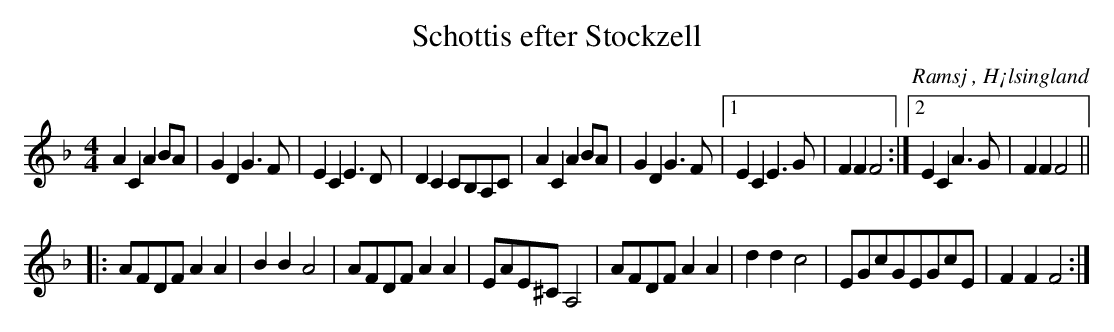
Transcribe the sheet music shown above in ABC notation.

X:1
T: Schottis efter Stockzell
O: Ramsj , H¡lsingland
M: 4/4
L: 1/8
K: F
A2 C2 A2 BA|G2 D2 G2>F2|E2 C2 E2>D2|D2 C2 CB,A,C|A2 C2 A2 BA|G2 D2 G2>F2|1 E2 C2 E2>G2|F2 F2 F4:|2 E2 C2 A2>G2|F2 F2 F4||
|:AFDF A2 A2| B2 B2 A4|AFDF A2 A2|EAE^CA,4|AFDF A2 A2| d2 d2 c4|EGcGEGcE|F2 F2 F4:|
